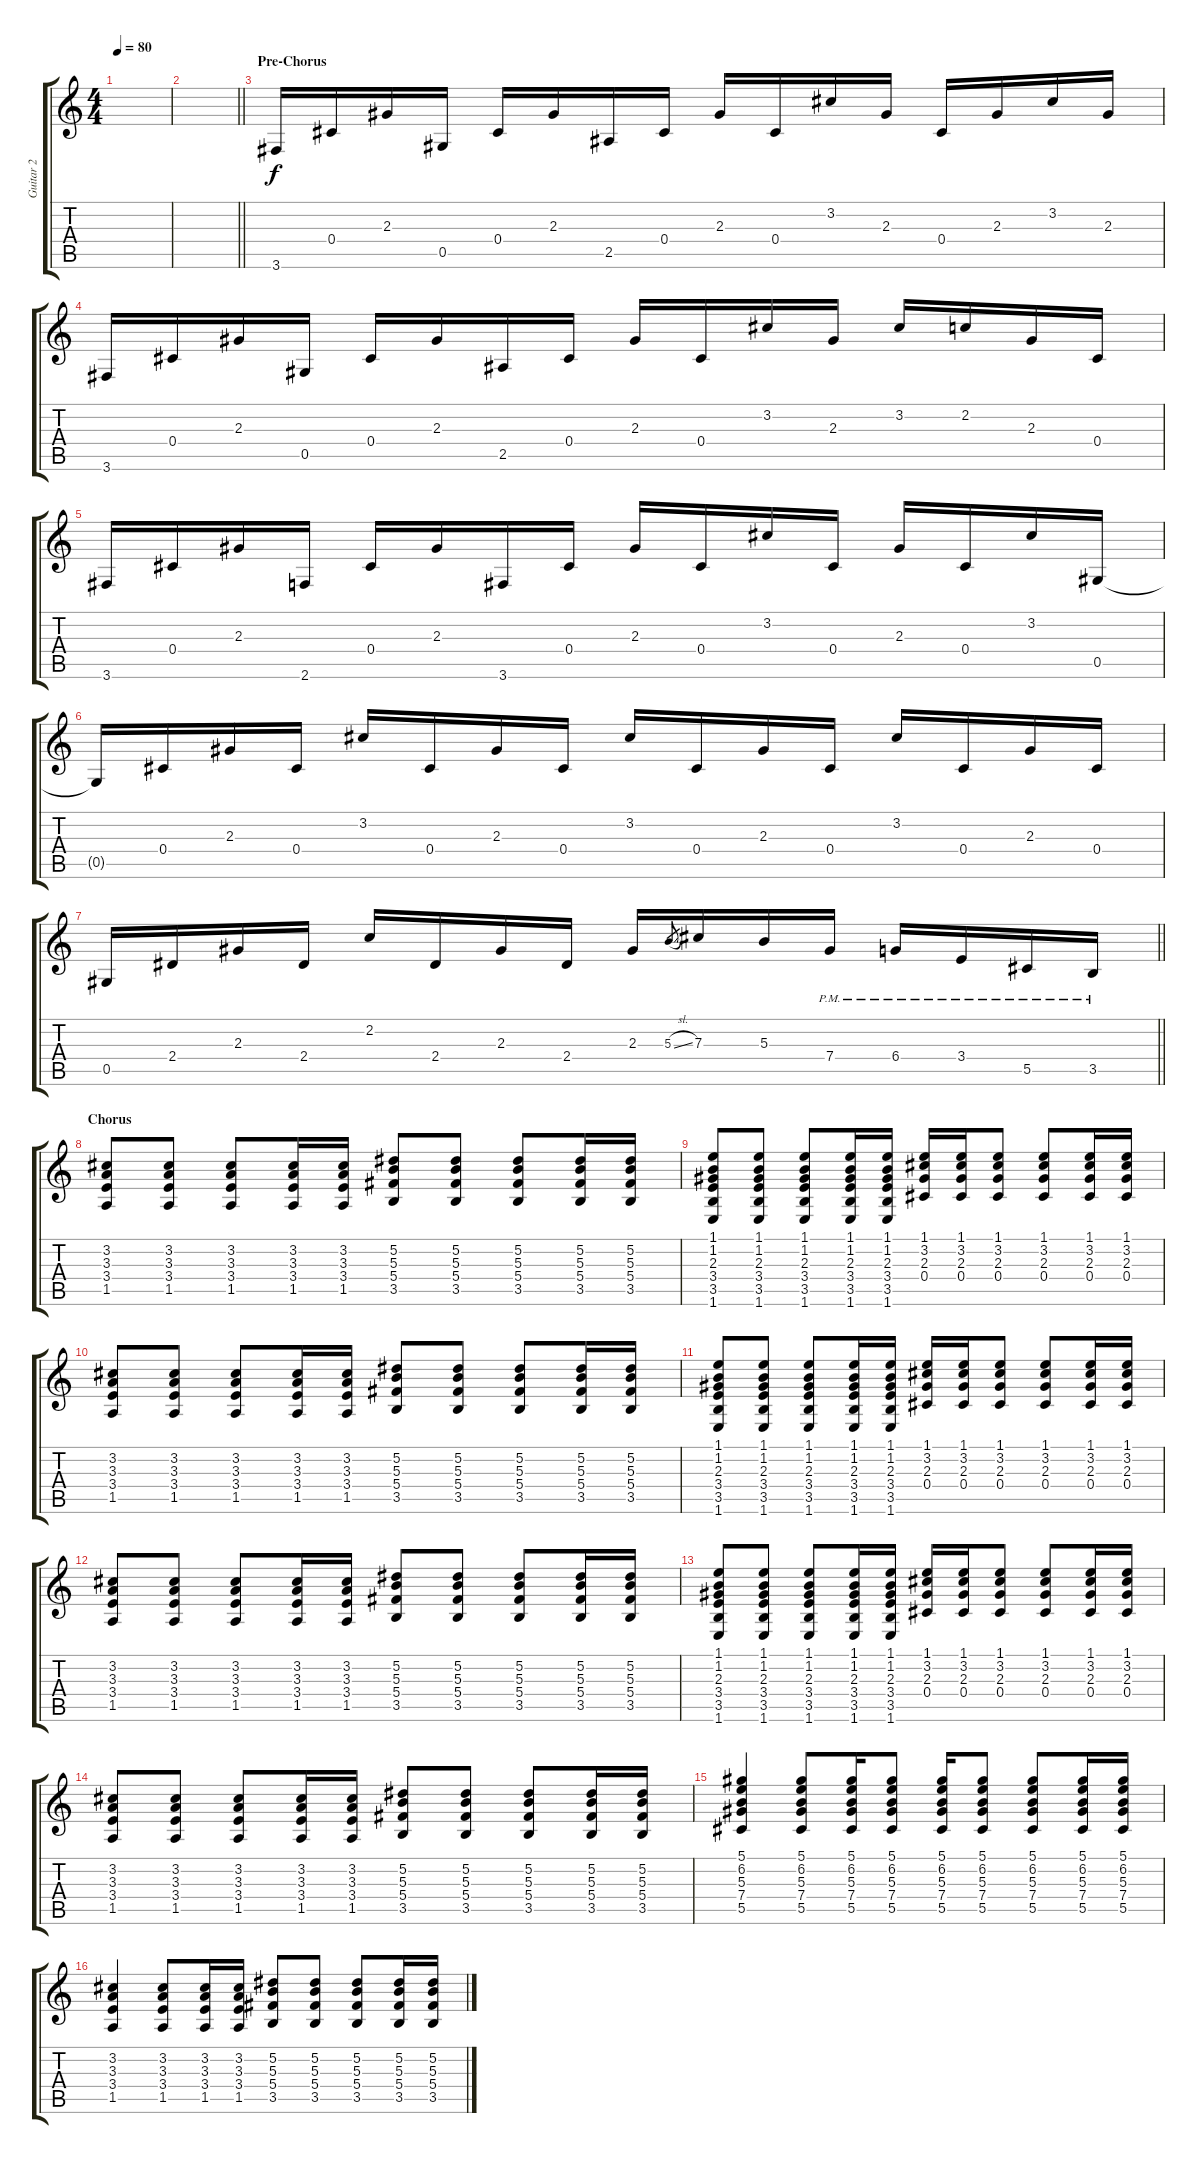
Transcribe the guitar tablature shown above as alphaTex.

\track ("Guitar 2" "Guitar 2") {instrument overdrivenguitar}
\staff {score tabs}
\tuning (Eb4 Bb3 Gb3 Db3 Ab2 Eb2) {hide}
\ts (4 4)
\tempo 80
\clef g2
\ks c
|
\barLineRight lightlight
|
\section ("" "Pre-Chorus")
3.6.16 0.4.16 2.3.16 0.5.16 0.4.16 2.3.16 2.5.16 0.4.16 2.3.16 0.4.16 3.2.16 2.3.16 0.4.16 2.3.16 3.2.16 2.3.16 |
3.6.16 0.4.16 2.3.16 0.5.16 0.4.16 2.3.16 2.5.16 0.4.16 2.3.16 0.4.16 3.2.16 2.3.16 3.2.16 2.2.16 2.3.16 0.4.16 |
3.6.16 0.4.16 2.3.16 2.6.16 0.4.16 2.3.16 3.6.16 0.4.16 2.3.16 0.4.16 3.2.16 0.4.16 2.3.16 0.4.16 3.2.16 0.5.16 |
0.5{t}.16 0.4.16 2.3.16 0.4.16 3.2.16 0.4.16 2.3.16 0.4.16 3.2.16 0.4.16 2.3.16 0.4.16 3.2.16 0.4.16 2.3.16 0.4.16 |
\barLineRight lightlight
0.5.16 2.4.16 2.3.16 2.4.16 2.2.16 2.4.16 2.3.16 2.4.16 2.3.16 5.3{sl}.8{gr} 7.3.16 5.3.16 7.4{pm}.16 6.4{pm}.16 3.4{pm}.16 5.5{pm}.16 3.5{pm}.16 |
\section ("" "Chorus")
(3.2 3.3 3.4 1.5).8 (3.2 3.3 3.4 1.5).8 (3.2 3.3 3.4 1.5).8 (3.2 3.3 3.4 1.5).16 (3.2 3.3 3.4 1.5).16 (5.2 5.3 5.4 3.5).8 (5.2 5.3 5.4 3.5).8 (5.2 5.3 5.4 3.5).8 (5.2 5.3 5.4 3.5).16 (5.2 5.3 5.4 3.5).16 |
(1.1 1.2 2.3 3.4 3.5 1.6).8 (1.1 1.2 2.3 3.4 3.5 1.6).8 (1.1 1.2 2.3 3.4 3.5 1.6).8 (1.1 1.2 2.3 3.4 3.5 1.6).16 (1.1 1.2 2.3 3.4 3.5 1.6).16 (1.1 3.2 2.3 0.4).16 (1.1 3.2 2.3 0.4).16 (1.1 3.2 2.3 0.4).8 (1.1 3.2 2.3 0.4).8 (1.1 3.2 2.3 0.4).16 (1.1 3.2 2.3 0.4).16 |
(3.2 3.3 3.4 1.5).8 (3.2 3.3 3.4 1.5).8 (3.2 3.3 3.4 1.5).8 (3.2 3.3 3.4 1.5).16 (3.2 3.3 3.4 1.5).16 (5.2 5.3 5.4 3.5).8 (5.2 5.3 5.4 3.5).8 (5.2 5.3 5.4 3.5).8 (5.2 5.3 5.4 3.5).16 (5.2 5.3 5.4 3.5).16 |
(1.1 1.2 2.3 3.4 3.5 1.6).8 (1.1 1.2 2.3 3.4 3.5 1.6).8 (1.1 1.2 2.3 3.4 3.5 1.6).8 (1.1 1.2 2.3 3.4 3.5 1.6).16 (1.1 1.2 2.3 3.4 3.5 1.6).16 (1.1 3.2 2.3 0.4).16 (1.1 3.2 2.3 0.4).16 (1.1 3.2 2.3 0.4).8 (1.1 3.2 2.3 0.4).8 (1.1 3.2 2.3 0.4).16 (1.1 3.2 2.3 0.4).16 |
(3.2 3.3 3.4 1.5).8 (3.2 3.3 3.4 1.5).8 (3.2 3.3 3.4 1.5).8 (3.2 3.3 3.4 1.5).16 (3.2 3.3 3.4 1.5).16 (5.2 5.3 5.4 3.5).8 (5.2 5.3 5.4 3.5).8 (5.2 5.3 5.4 3.5).8 (5.2 5.3 5.4 3.5).16 (5.2 5.3 5.4 3.5).16 |
(1.1 1.2 2.3 3.4 3.5 1.6).8 (1.1 1.2 2.3 3.4 3.5 1.6).8 (1.1 1.2 2.3 3.4 3.5 1.6).8 (1.1 1.2 2.3 3.4 3.5 1.6).16 (1.1 1.2 2.3 3.4 3.5 1.6).16 (1.1 3.2 2.3 0.4).16 (1.1 3.2 2.3 0.4).16 (1.1 3.2 2.3 0.4).8 (1.1 3.2 2.3 0.4).8 (1.1 3.2 2.3 0.4).16 (1.1 3.2 2.3 0.4).16 |
(3.2 3.3 3.4 1.5).8 (3.2 3.3 3.4 1.5).8 (3.2 3.3 3.4 1.5).8 (3.2 3.3 3.4 1.5).16 (3.2 3.3 3.4 1.5).16 (5.2 5.3 5.4 3.5).8 (5.2 5.3 5.4 3.5).8 (5.2 5.3 5.4 3.5).8 (5.2 5.3 5.4 3.5).16 (5.2 5.3 5.4 3.5).16 |
(5.1 6.2 5.3 7.4 5.5).4 (5.1 6.2 5.3 7.4 5.5).8 (5.1 6.2 5.3 7.4 5.5).16 (5.1 6.2 5.3 7.4 5.5).8 (5.1 6.2 5.3 7.4 5.5).16 (5.1 6.2 5.3 7.4 5.5).8 (5.1 6.2 5.3 7.4 5.5).8 (5.1 6.2 5.3 7.4 5.5).16 (5.1 6.2 5.3 7.4 5.5).16 |
(3.2 3.3 3.4 1.5).4 (3.2 3.3 3.4 1.5).8 (3.2 3.3 3.4 1.5).16 (3.2 3.3 3.4 1.5).16 (5.2 5.3 5.4 3.5).8 (5.2 5.3 5.4 3.5).8 (5.2 5.3 5.4 3.5).8 (5.2 5.3 5.4 3.5).16 (5.2 5.3 5.4 3.5).16
